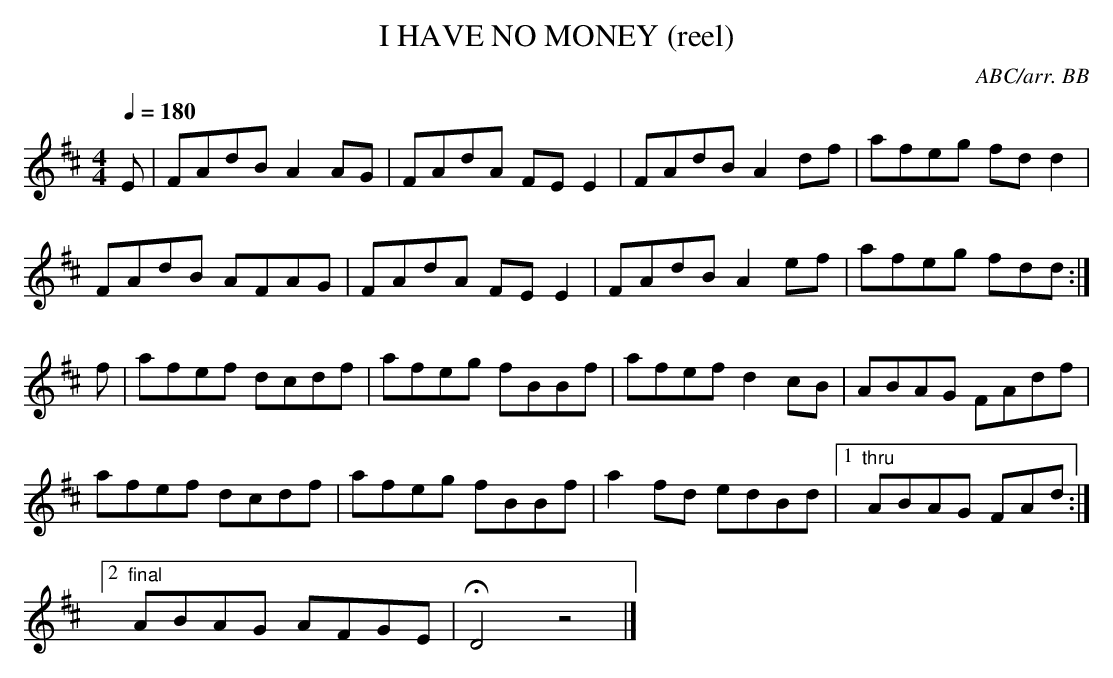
X:1
T:I HAVE NO MONEY (reel)
C:ABC/arr. BB
Q:1/4=180
L:1/8
M:4/4
K:D
E|FAdB A2 AG|FAdA FE E2|FAdB A2df|afeg fd d2|
FAdB AFAG|FAdA FE E2|FAdB A2ef|afeg fdd :|
f|afef dcdf|afeg fBBf|afef d2cB|ABAG FAdf|
afef dcdf|afeg fBBf|a2fd edBd|1 "thru" ABAG FAd :|
[2 "final" ABAG AFGE|HD4z4|]
